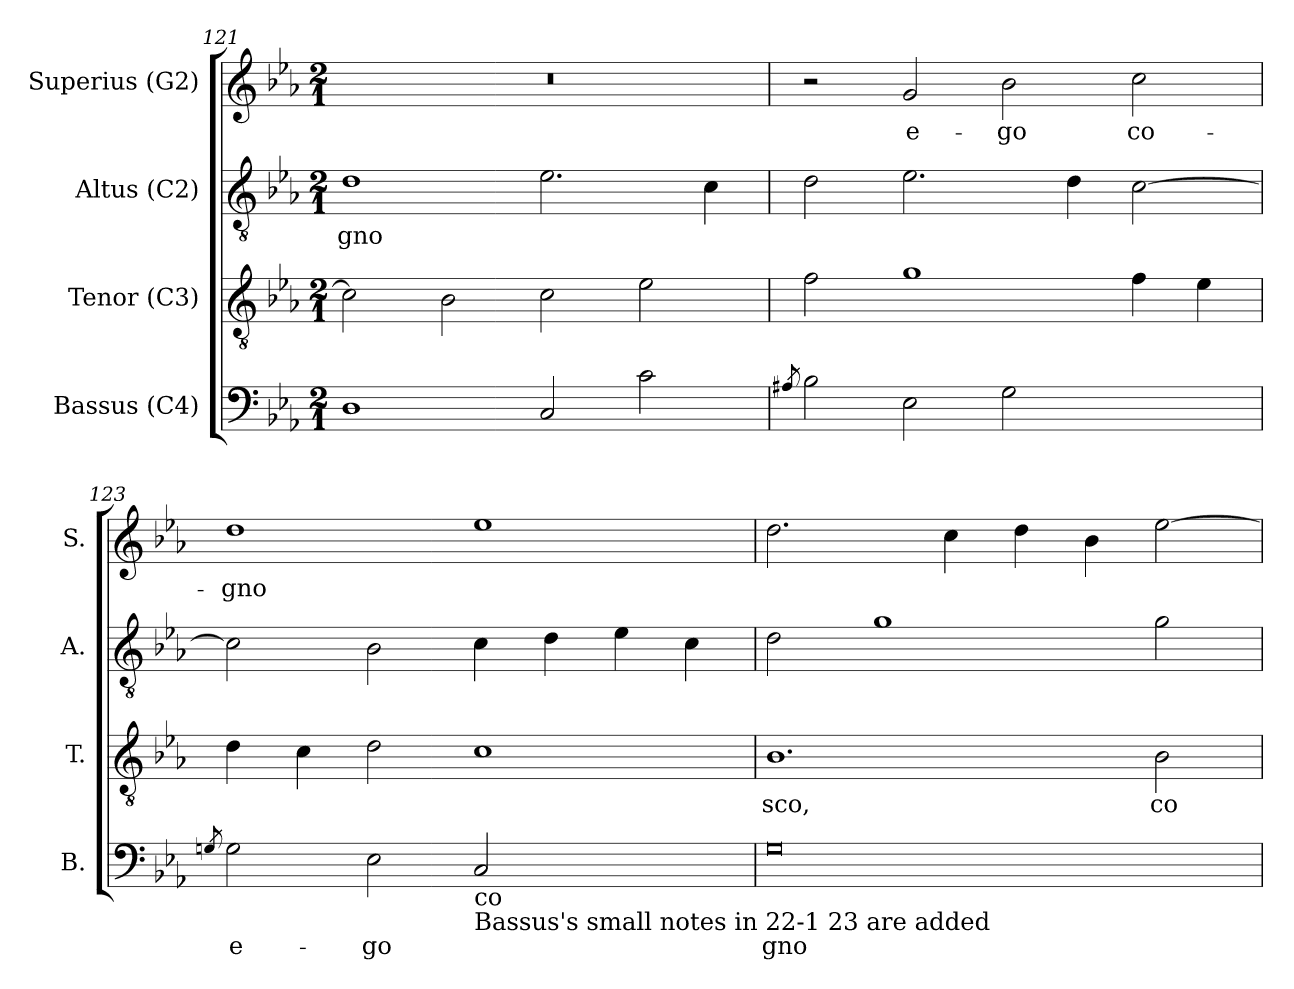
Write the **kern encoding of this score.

**kern	**text	**kern	**text	**kern	**text	**kern	**text
*part4	*part4	*part3	*part3	*part2	*part2	*part1	*part1
*staff4	*staff4	*staff3	*staff3	*staff2	*staff2	*staff1	*staff1
*I"Bassus (C4)	*	*I"Tenor (C3)	*	*I"Altus (C2)	*	*I"Superius (G2)	*
*I'B.	*	*I'T.	*	*I'A.	*	*I'S.	*
*clefF4	*	*clefGv2	*	*clefGv2	*	*clefG2	*
*k[b-e-a-]	*	*k[b-e-a-]	*	*k[b-e-a-]	*	*k[b-e-a-]	*
*E-:	*	*E-:	*	*E-:	*	*E-:	*
*M2/1	*	*M2/1	*	*M2/1	*	*M2/1	*
=121	=121	=121	=121	=121	=121	=121	=121
!	!LO:LY:b:cj	!	!LO:LY:b:cj	!	!LO:LY:b:cj	!	!
1D	--	2c\]	--	1d	-gno-	0r	.
!	!	!	!LO:LY:b:cj	!	!	!	!
.	.	2B-\	--	.	.	.	.
!	!LO:LY:b:cj	!	!LO:LY:b:cj	!	!LO:LY:b:cj	!	!
2C/	--	2c\	--	2.e-\	--	.	.
!	!LO:LY:b:cj	!	!LO:LY:b:cj	!	!	!	!
2c\	--	2e-\	--	.	.	.	.
!	!	!	!	!	!LO:LY:b:cj	!	!
.	.	.	.	4c\	--	.	.
=122	=122	=122	=122	=122	=122	=122	=122
8qA#X/	.	.	.	.	.	.	.
!	!LO:LY:b:cj	!	!LO:LY:b:cj	!	!LO:LY:b:cj	!	!
2B-\	--	2f\	--	2d\	--	2r	.
!	!LO:LY:b:cj	!	!LO:LY:b:cj	!	!LO:LY:b:cj	!	!LO:LY:b:cj
2E-\	--	1g	--	2.e-\	--	2g/	e-
!	!LO:LY:b:cj	!	!	!	!	!	!LO:LY:b:cj
2G\	--	.	.	.	.	2b-\	-go
!	!	!	!	!	!LO:LY:b:cj	!	!
.	.	.	.	4d\	--	.	.
!	!	!	!LO:LY:b:cj	!	!LO:LY:b:cj	!	!LO:LY:b:cj
2ryy	.	4f\	--	[<2c\	--	2cc\	co-
!	!	!	!LO:LY:b:cj	!	!	!	!
.	.	4e-\	--	.	.	.	.
!!LO:PB:g=z
=123	=123	=123	=123	=123	=123	=123	=123
8qGn/	.	.	.	.	.	.	.
!	!LO:LY:b:cj	!	!LO:LY:b:cj	!	!LO:LY:b:cj	!	!LO:LY:b:cj
2G\	-e-	4d\	--	2c\]	--	1dd	-gno-
!	!	!	!LO:LY:b:cj	!	!	!	!
.	.	4c\	--	.	.	.	.
!	!LO:LY:b:cj	!	!LO:LY:b:cj	!	!LO:LY:b:cj	!	!
2E-\	-go	2d\	--	2B-\	--	.	.
!LO:TX:b:t=co	!	!	!	!	!	!	!
!LO:TX:b:t=Bassus's small notes in 22-1 23 are added	!	!	!	!	!	!	!
!	!LO:LY:b:cj	!	!LO:LY:b:cj	!	!LO:LY:b:cj	!	!LO:LY:b:cj
2C/	.	1c	--	4c\	--	1ee-	--
!	!	!	!	!	!LO:LY:b:cj	!	!
.	.	.	.	4d\	--	.	.
!	!	!	!	!	!LO:LY:b:cj	!	!
2ryy	.	.	.	4e-\	--	.	.
!	!	!	!	!	!LO:LY:b:cj	!	!
.	.	.	.	4c\	--	.	.
=124	=124	=124	=124	=124	=124	=124	=124
!	!LO:LY:b:cj	!	!LO:LY:b:cj	!	!LO:LY:b:cj	!	!LO:LY:b:cj
0G	gno-	1.B-	-sco,	2d\	--	2.dd\	--
!	!	!	!	!	!LO:LY:b:cj	!	!
.	.	.	.	1g	--	.	.
!	!	!	!	!	!	!	!LO:LY:b:cj
.	.	.	.	.	.	4cc\	--
!	!	!	!	!	!	!	!LO:LY:b:cj
.	.	.	.	.	.	4dd\	--
!	!	!	!	!	!	!	!LO:LY:b:cj
.	.	.	.	.	.	4b-\	--
!	!	!	!LO:LY:b:cj	!	!LO:LY:b:cj	!	!LO:LY:b:cj
.	.	2B-\	co-	2g\	--	[>2ee-\	--
=	=	=	=	=	=	=	=
*-	*-	*-	*-	*-	*-	*-	*-
